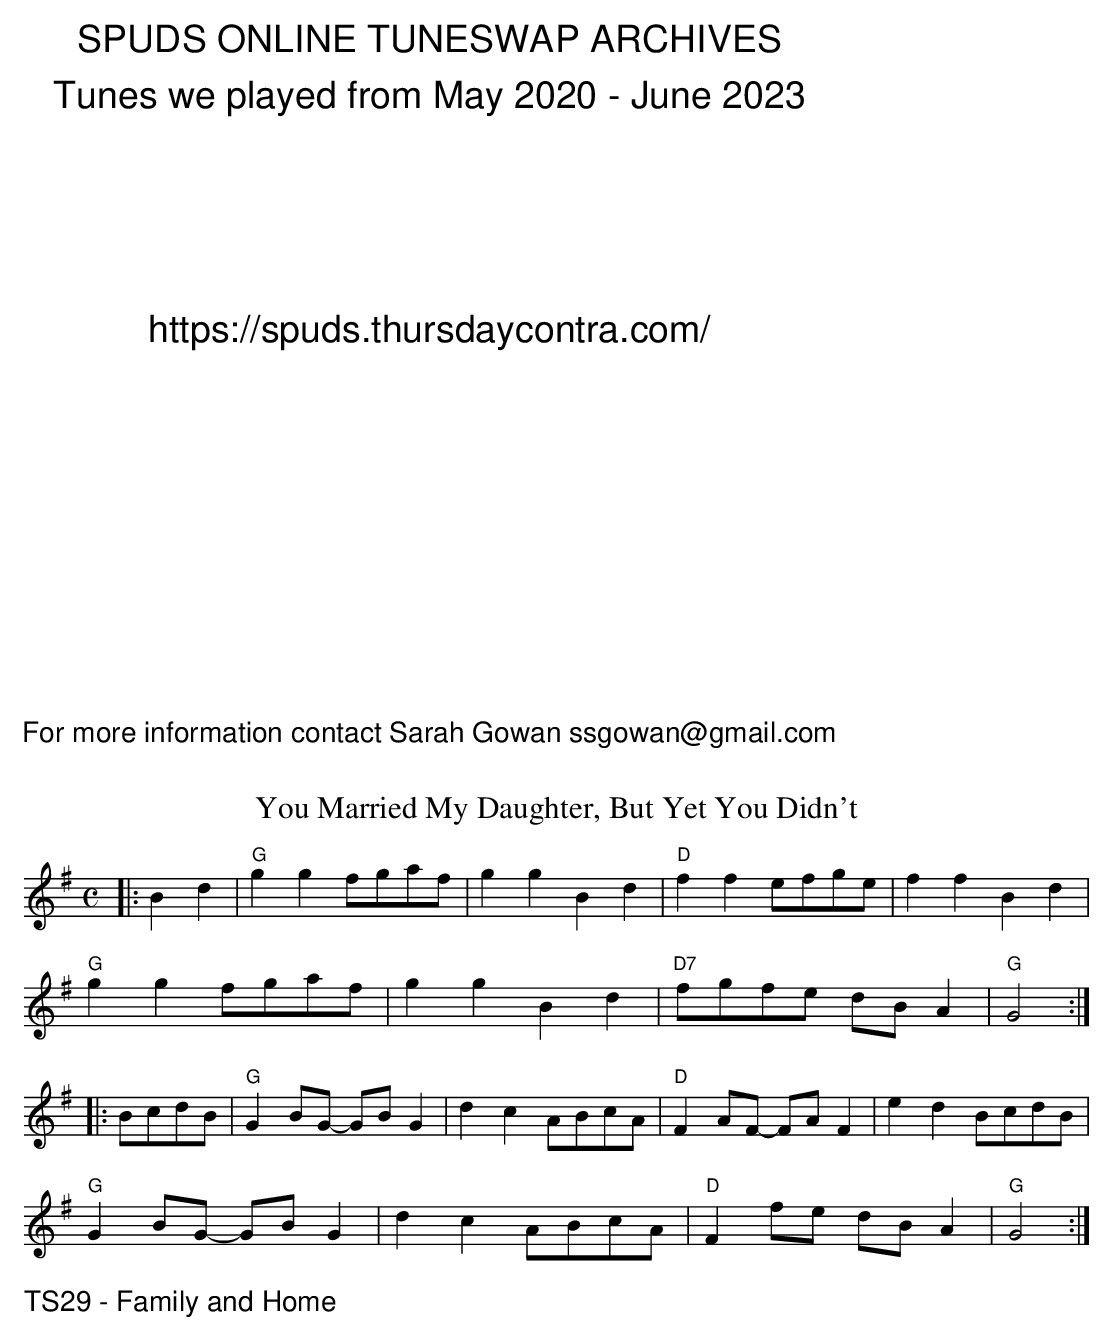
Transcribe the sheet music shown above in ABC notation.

X:1
T:You Married My Daughter, But Yet You Didn't
M:C
L:1/4
K:G
|: Bd | "G"gg f/g/a/f/ | gg Bd | "D"ff e/f/g/e/ | ff Bd |
"G"gg f/g/a/f/ | gg Bd | "D7"f/g/f/e/ d/B/A | "G"G2 :|
|: B/c/d/B/ | "G"GB/G/ -G/B/G | dc A/B/c/A/ | "D"FA/F/ -F/A/F | ed B/c/d/B/ |
"G"GB/G/ -G/B/G | dc A/B/c/A/ | "D"Ff/e/ d/B/A | "G"G2 :|
